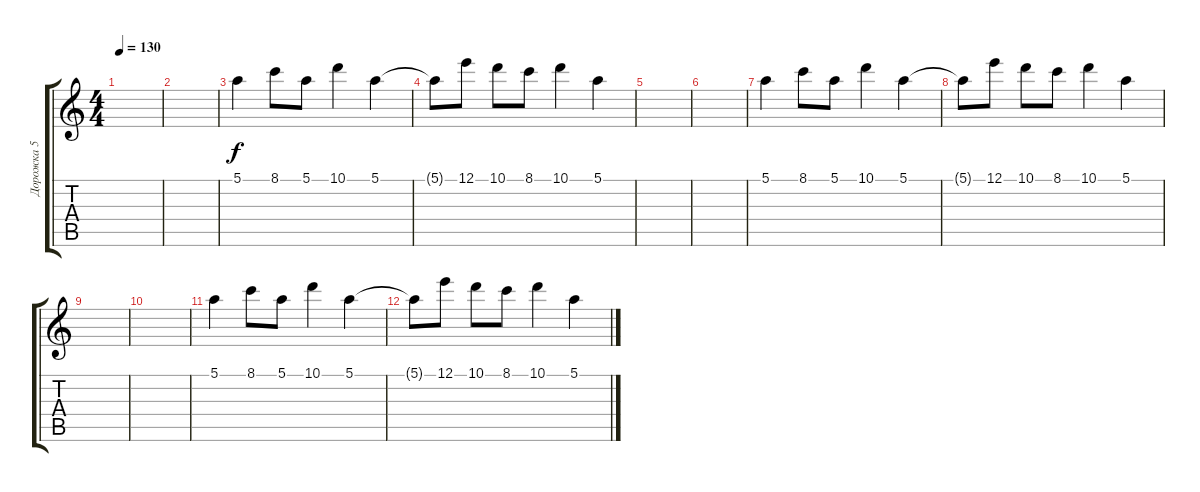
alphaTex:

\track ("Дорожка 5" "Дорожка 5") {instrument distortionguitar}
\staff {score tabs}
\tuning (E4 B3 G3 D3 A2 E2) {hide}
\ts (4 4)
\tempo 130
\clef g2
\ks c
|
|
5.1.4 8.1.8 5.1.8 10.1.4 5.1.4 |
5.1{t}.8 12.1.8 10.1.8 8.1.8 10.1.4 5.1.4 |
|
|
5.1.4 8.1.8 5.1.8 10.1.4 5.1.4 |
5.1{t}.8 12.1.8 10.1.8 8.1.8 10.1.4 5.1.4 |
|
|
5.1.4 8.1.8 5.1.8 10.1.4 5.1.4 |
5.1{t}.8 12.1.8 10.1.8 8.1.8 10.1.4 5.1.4
